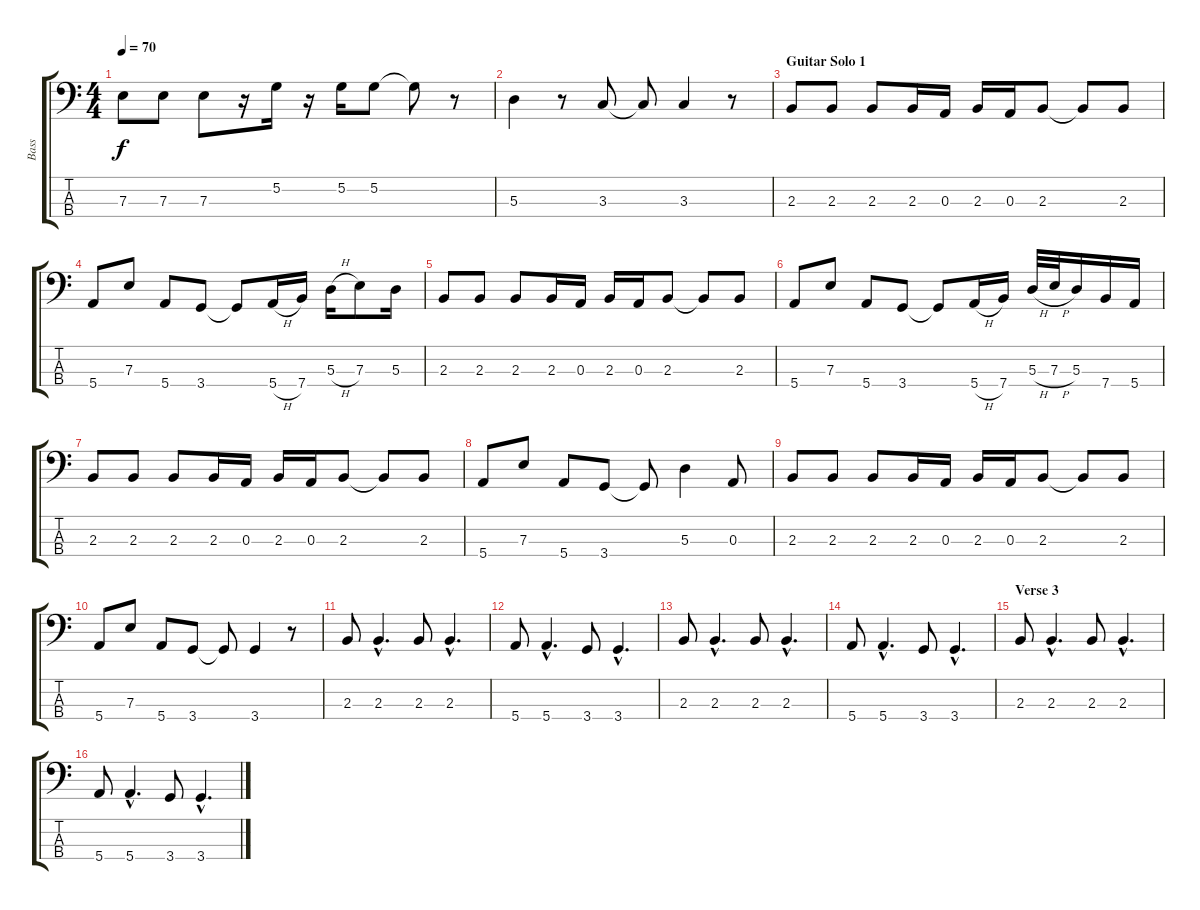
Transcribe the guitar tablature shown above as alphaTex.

\track ("Bass" "Bass") {instrument electricbassfinger}
\staff {score tabs}
\tuning (G2 D2 A1 E1) {hide}
\ts (4 4)
\tempo 70
\clef f4
\ks c
7.3.8{dy f} 7.3.8 7.3.8 r.16 5.2.16 r.16 5.2.16 5.2.8 5.2{t}.8 r.8 |
5.3.4 r.8 3.3.8 3.3{t}.8 3.3.4 r.8 |
\section ("" "Guitar Solo 1")
2.3.8 2.3.8 2.3.8 2.3.16 0.3.16 2.3.16 0.3.16 2.3.8 2.3{t}.8 2.3.8 |
5.4.8 7.3.8 5.4.8 3.4.8 3.4{t}.8 5.4{h}.16 7.4.16 5.3{h}.16 7.3.8 5.3.16 |
2.3.8 2.3.8 2.3.8 2.3.16 0.3.16 2.3.16 0.3.16 2.3.8 2.3{t}.8 2.3.8 |
5.4.8 7.3.8 5.4.8 3.4.8 3.4{t}.8 5.4{h}.16 7.4.16 5.3{h}.32 7.3{h}.32 5.3.16 7.4.16 5.4.16 |
2.3.8 2.3.8 2.3.8 2.3.16 0.3.16 2.3.16 0.3.16 2.3.8 2.3{t}.8 2.3.8 |
5.4.8 7.3.8 5.4.8 3.4.8 3.4{t}.8 5.3.4 0.3.8 |
2.3.8 2.3.8 2.3.8 2.3.16 0.3.16 2.3.16 0.3.16 2.3.8 2.3{t}.8 2.3.8 |
5.4.8 7.3.8 5.4.8 3.4.8 3.4{t}.8 3.4.4 r.8 |
2.3.8 2.3{hac}.4{d} 2.3.8 2.3{hac}.4{d} |
5.4.8 5.4{hac}.4{d} 3.4.8 3.4{hac}.4{d} |
2.3.8 2.3{hac}.4{d} 2.3.8 2.3{hac}.4{d} |
5.4.8 5.4{hac}.4{d} 3.4.8 3.4{hac}.4{d} |
\section ("" "Verse 3")
2.3.8 2.3{hac}.4{d} 2.3.8 2.3{hac}.4{d} |
5.4.8 5.4{hac}.4{d} 3.4.8 3.4{hac}.4{d}
